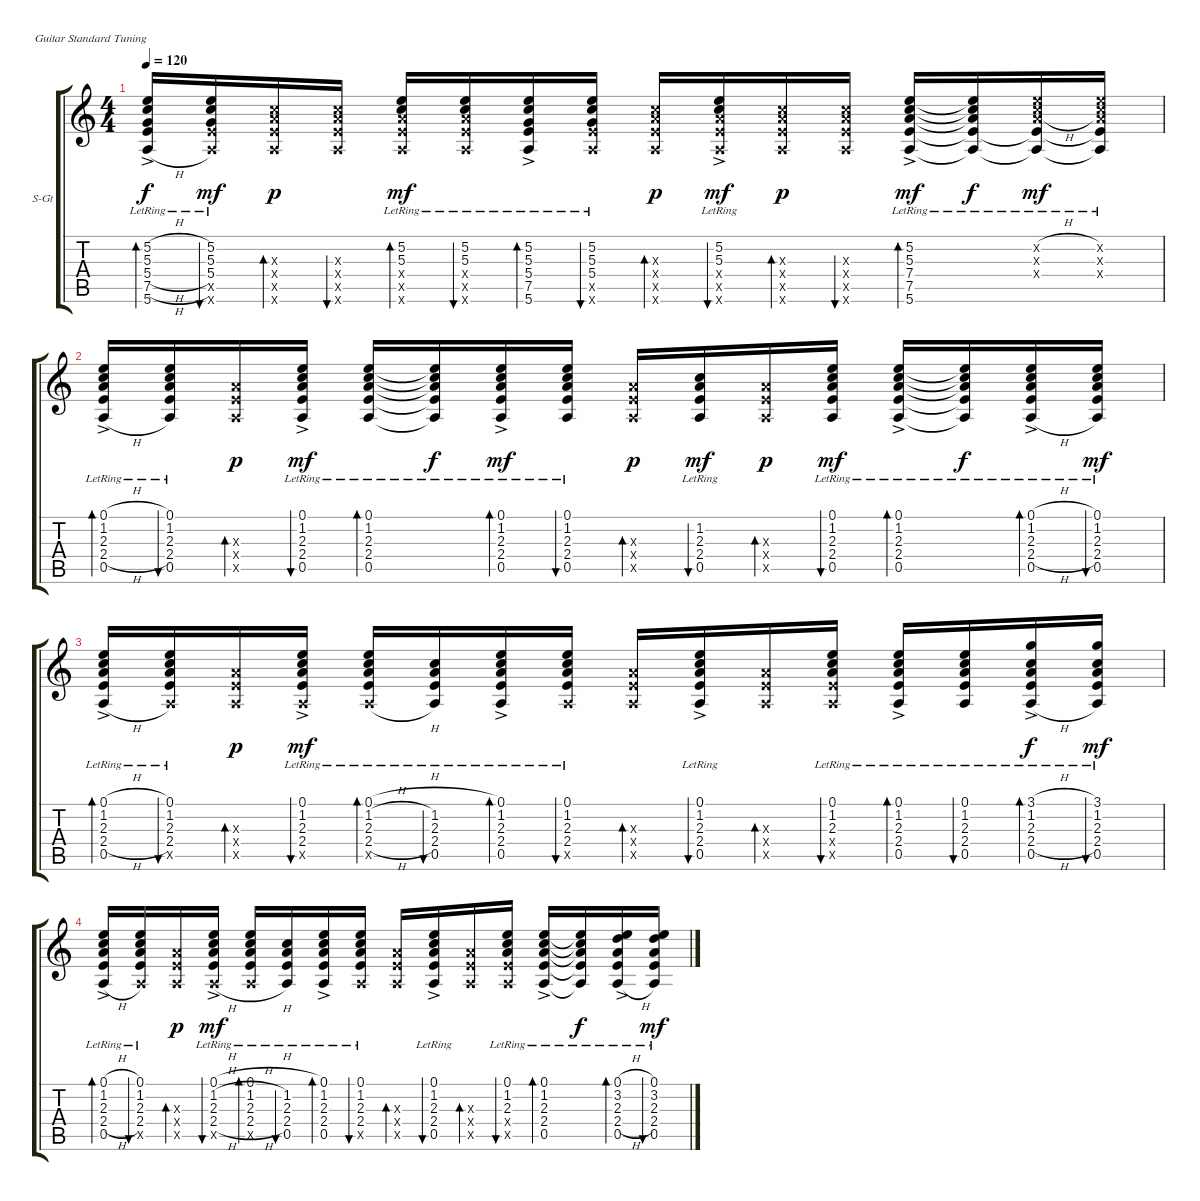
\bracketExtendMode groupsimilarinstruments
\firstSystemTrackNameOrientation horizontal
\otherSystemsTrackNameOrientation horizontal
\track ("Guitar 1" "S-Gt") {instrument acousticguitarsteel}
\staff {score tabs}
\tuning (E4 B3 G3 D3 A2 E2)
\ts (4 4)
\tempo 120
\clef g2
\ks c
(5.2{h ac lr} 5.3{h ac lr} 5.4{h ac lr} 7.5{h ac lr} 5.6{h lr}).16{bd 60 dy f} (5.2{lr} 5.3{lr} 5.4{lr} 7.5{x} 5.6{x}).16{bu 60 dy mf} (5.3{x} 7.4{x} 7.5{x} 5.6{x}).16{bd 60 dy p} (5.3{x} 7.4{x} 7.5{x} 5.6{x}).16{bu 60} (5.2{lr} 5.3{lr} 7.4{x} 7.5{x} 5.6{x}).16{bd 60 dy mf} (5.2{lr} 5.3{lr} 7.4{x} 7.5{x} 5.6{x}).16{bu 60} (5.2{ac lr} 5.3{ac lr} 5.4{ac lr} 7.5{ac lr} 5.6{ac lr}).16{bd 60} (5.2{lr} 5.3{lr} 5.4{lr} 7.5{x} 5.6{x}).16{bu 60} (5.3{x} 7.4{x} 7.5{x} 5.6{x}).16{bd 60 dy p} (5.2{ac lr} 5.3{ac lr} 7.4{ac x} 7.5{ac x} 5.6{ac x}).16{bu 60 dy mf} (5.3{x} 7.4{x} 7.5{x} 5.6{x}).16{bd 60 dy p} (5.3{x} 7.4{x} 7.5{x} 5.6{x}).16{bu 60} (5.2{ac lr} 5.3{ac lr} 7.4{ac lr} 7.5{ac lr} 5.6{ac lr}).16{bd 60 dy mf} (5.2{lr t} 5.3{lr t} 7.4{lr t} 7.5{lr t} 5.6{lr t}).16{dy f} (5.2{h x} 5.3{h x} 7.4{h x} 7.5{lr t} 5.6{lr t}).16{dy mf} (5.2{x} 5.3{x} 7.4{x} 7.5{lr t} 5.6{lr t}).16 |
(0.1{h ac lr} 1.2{h ac lr} 2.3{h ac lr} 2.4{h ac lr} 0.5{h ac lr}).16{bd 60} (0.1{lr} 1.2{lr} 2.3{lr} 2.4{lr} 0.5{lr}).16{bu 60} (2.3{x} 2.4{x} 0.5{x}).16{bd 60 dy p} (0.1{ac lr} 1.2{ac lr} 2.3{ac lr} 2.4{ac lr} 0.5{ac lr}).16{bu 60 dy mf} (0.1{lr} 1.2{lr} 2.3{lr} 2.4{lr} 0.5{lr}).16{bd 60} (0.1{lr t} 1.2{lr t} 2.3{lr t} 2.4{lr t} 0.5{lr t}).16{dy f} (0.1{ac lr} 1.2{ac lr} 2.3{ac lr} 2.4{ac lr} 0.5{ac lr}).16{bd 60 dy mf} (0.1{lr} 1.2{lr} 2.3{lr} 2.4{lr} 0.5{lr}).16{bu 60} (2.3{x} 2.4{x} 0.5{x}).16{bd 60 dy p} (1.2{lr} 2.3{lr} 2.4{lr} 0.5{lr}).16{bu 60 dy mf} (2.3{x} 2.4{x} 0.5{x}).16{bd 60 dy p} (0.1{lr} 1.2{lr} 2.3{lr} 2.4{lr} 0.5{lr}).16{bu 60 dy mf} (0.1{ac lr} 1.2{ac lr} 2.3{ac lr} 2.4{ac lr} 0.5{ac lr}).16{bd 60} (0.1{lr t} 1.2{lr t} 2.3{lr t} 2.4{lr t} 0.5{lr t}).16{dy f} (0.1{h ac lr} 1.2{h ac lr} 2.3{h ac lr} 2.4{h ac lr} 0.5{h lr}).16{bd 60} (0.1{lr} 1.2{lr} 2.3{lr} 2.4{lr} 0.5{lr}).16{bu 60 dy mf} |
(0.1{h ac lr} 1.2{h ac lr} 2.3{h ac lr} 2.4{h ac lr} 0.5{h ac lr}).16{bd 60} (0.1{lr} 1.2{lr} 2.3{lr} 2.4{lr} 0.5{x}).16{bu 60} (2.3{x} 2.4{x} 0.5{x}).16{bd 60 dy p} (0.1{ac lr} 1.2{ac lr} 2.3{ac lr} 2.4{ac lr} 0.5{ac x}).16{bu 60 dy mf} (0.1{h lr} 1.2{h lr} 2.3{h lr} 2.4{h lr} 0.5{h x}).16{bd 60} (1.2{lr} 2.3{lr} 2.4{lr} 0.5{lr}).16{bu 60} (0.1{ac lr} 1.2{ac lr} 2.3{ac lr} 2.4{ac lr} 0.5{ac lr}).16{bd 60} (0.1{lr} 1.2{lr} 2.3{lr} 2.4{lr} 0.5{x}).16{bu 60} (2.3{x} 2.4{x} 0.5{x}).16{bd 60} (0.1{ac lr} 1.2{ac lr} 2.3{ac lr} 2.4{ac lr} 0.5{ac lr}).16{bu 60} (2.3{x} 2.4{x} 0.5{x}).16{bd 60} (0.1{lr} 1.2{lr} 2.3{lr} 2.4{x} 0.5{x}).16{bu 60} (0.1{ac lr} 1.2{ac lr} 2.3{ac lr} 2.4{ac lr} 0.5{ac lr}).16{bd 60} (0.1{lr} 1.2{lr} 2.3{lr} 2.4{lr} 0.5{lr}).16{bu 60} (3.1{h ac lr} 1.2{h ac lr} 2.3{h ac lr} 2.4{h ac lr} 0.5{h lr}).16{bd 60 dy f} (3.1{lr} 1.2{lr} 2.3{lr} 2.4{lr} 0.5{lr}).16{bu 60 dy mf} |
(0.1{h ac lr} 1.2{h ac lr} 2.3{h ac lr} 2.4{h ac lr} 0.5{h ac lr}).16{bd 60} (0.1{lr} 1.2{lr} 2.3{lr} 2.4{lr} 0.5{x}).16{bu 60} (2.3{x} 2.4{x} 0.5{x}).16{bd 60 dy p} (0.1{h ac lr} 1.2{h ac lr} 2.3{h ac lr} 2.4{h ac lr} 0.5{h ac x}).16{bu 60 dy mf} (0.1{h lr} 1.2{h lr} 2.3{h lr} 2.4{h lr} 0.5{h x}).16{bd 60} (1.2{lr} 2.3{lr} 2.4{lr} 0.5{lr}).16{bu 60} (0.1{ac lr} 1.2{ac lr} 2.3{ac lr} 2.4{ac lr} 0.5{ac lr}).16{bd 60} (0.1{lr} 1.2{lr} 2.3{lr} 2.4{lr} 0.5{x}).16{bu 60} (2.3{x} 2.4{x} 0.5{x}).16{bd 60} (0.1{ac lr} 1.2{ac lr} 2.3{ac lr} 2.4{ac lr} 0.5{ac lr}).16{bu 60} (2.3{x} 2.4{x} 0.5{x}).16{bd 60} (0.1{lr} 1.2{lr} 2.3{lr} 2.4{x} 0.5{x}).16{bu 60} (0.1{ac lr} 1.2{ac lr} 2.3{ac lr} 2.4{ac lr} 0.5{ac lr}).16{bd 60} (0.1{lr t} 1.2{lr t} 2.3{lr t} 2.4{lr t} 0.5{lr t}).16{dy f} (0.1{h ac lr} 3.2{h ac lr} 2.3{h ac lr} 2.4{h ac lr} 0.5{h lr}).16{bd 60} (0.1{lr} 3.2{lr} 2.3{lr} 2.4{lr} 0.5{lr}).16{bu 60 dy mf}
